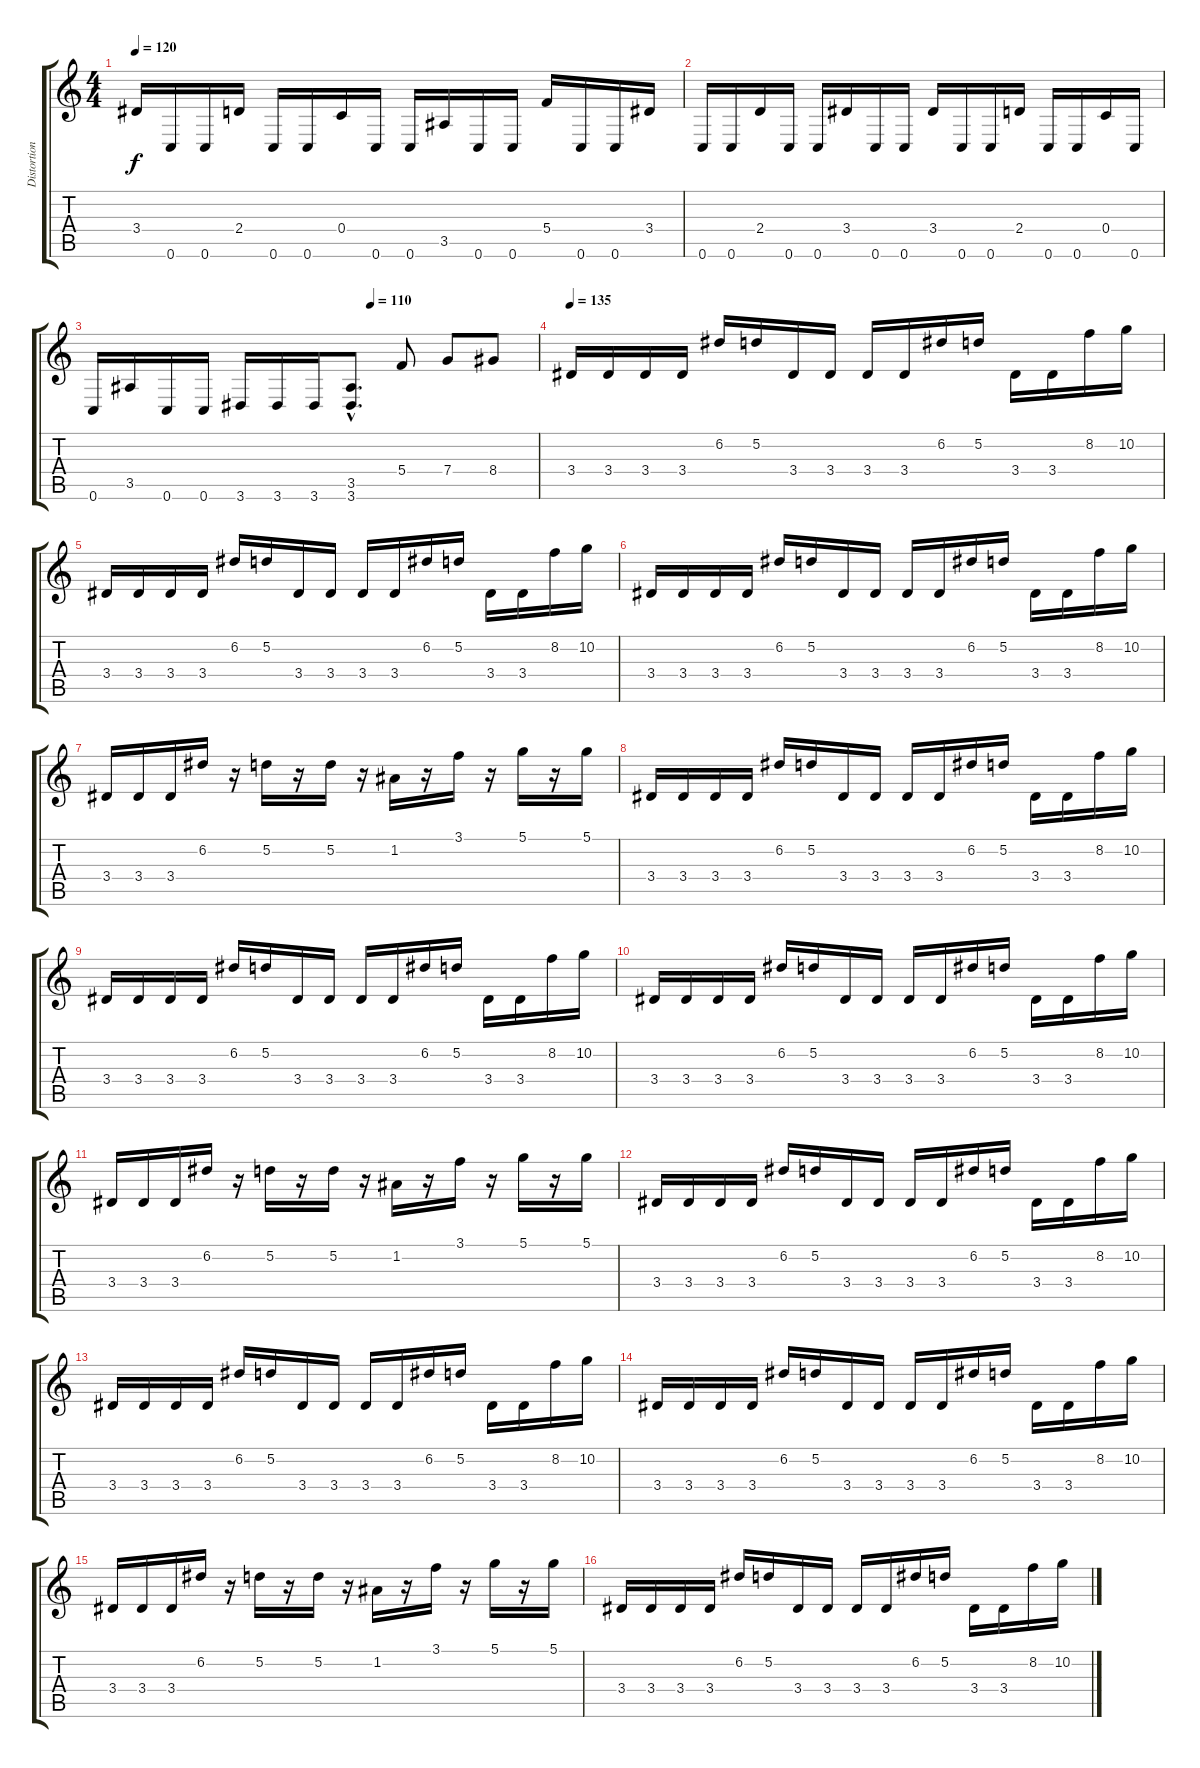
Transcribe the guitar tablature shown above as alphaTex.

\track ("Distortion Guitar 1" "Distortion") {instrument distortionguitar}
\staff {score tabs}
\tuning (D4 A3 F3 C3 G2 C2) {hide}
\ts (4 4)
\tempo 120
\clef g2
\ks c
3.4.16{dy f} 0.6.16 0.6.16 2.4.16 0.6.16 0.6.16 0.4.16 0.6.16 0.6.16 3.5.16 0.6.16 0.6.16 5.4.16 0.6.16 0.6.16 3.4.16 |
0.6.16 0.6.16 2.4.16 0.6.16 0.6.16 3.4.16 0.6.16 0.6.16 3.4.16 0.6.16 0.6.16 2.4.16 0.6.16 0.6.16 0.4.16 0.6.16 |
\tempo (110 0.625)
0.6.16 3.5.16 0.6.16 0.6.16 3.6.16 3.6.16 3.6.16 (3.5{hac} 3.6{hac}).8{d} 5.4.8 7.4.8 8.4.8 |
\tempo 135
3.4.16 3.4.16 3.4.16 3.4.16 6.2.16 5.2.16 3.4.16 3.4.16 3.4.16 3.4.16 6.2.16 5.2.16 3.4.16 3.4.16 8.2.16 10.2.16 |
3.4.16 3.4.16 3.4.16 3.4.16 6.2.16 5.2.16 3.4.16 3.4.16 3.4.16 3.4.16 6.2.16 5.2.16 3.4.16 3.4.16 8.2.16 10.2.16 |
3.4.16 3.4.16 3.4.16 3.4.16 6.2.16 5.2.16 3.4.16 3.4.16 3.4.16 3.4.16 6.2.16 5.2.16 3.4.16 3.4.16 8.2.16 10.2.16 |
3.4.16 3.4.16 3.4.16 6.2.16 r.16 5.2.16 r.16 5.2.16 r.16 1.2.16 r.16 3.1.16 r.16 5.1.16 r.16 5.1.16 |
3.4.16 3.4.16 3.4.16 3.4.16 6.2.16 5.2.16 3.4.16 3.4.16 3.4.16 3.4.16 6.2.16 5.2.16 3.4.16 3.4.16 8.2.16 10.2.16 |
3.4.16 3.4.16 3.4.16 3.4.16 6.2.16 5.2.16 3.4.16 3.4.16 3.4.16 3.4.16 6.2.16 5.2.16 3.4.16 3.4.16 8.2.16 10.2.16 |
3.4.16 3.4.16 3.4.16 3.4.16 6.2.16 5.2.16 3.4.16 3.4.16 3.4.16 3.4.16 6.2.16 5.2.16 3.4.16 3.4.16 8.2.16 10.2.16 |
3.4.16 3.4.16 3.4.16 6.2.16 r.16 5.2.16 r.16 5.2.16 r.16 1.2.16 r.16 3.1.16 r.16 5.1.16 r.16 5.1.16 |
3.4.16 3.4.16 3.4.16 3.4.16 6.2.16 5.2.16 3.4.16 3.4.16 3.4.16 3.4.16 6.2.16 5.2.16 3.4.16 3.4.16 8.2.16 10.2.16 |
3.4.16 3.4.16 3.4.16 3.4.16 6.2.16 5.2.16 3.4.16 3.4.16 3.4.16 3.4.16 6.2.16 5.2.16 3.4.16 3.4.16 8.2.16 10.2.16 |
3.4.16 3.4.16 3.4.16 3.4.16 6.2.16 5.2.16 3.4.16 3.4.16 3.4.16 3.4.16 6.2.16 5.2.16 3.4.16 3.4.16 8.2.16 10.2.16 |
3.4.16 3.4.16 3.4.16 6.2.16 r.16 5.2.16 r.16 5.2.16 r.16 1.2.16 r.16 3.1.16 r.16 5.1.16 r.16 5.1.16 |
3.4.16 3.4.16 3.4.16 3.4.16 6.2.16 5.2.16 3.4.16 3.4.16 3.4.16 3.4.16 6.2.16 5.2.16 3.4.16 3.4.16 8.2.16 10.2.16
